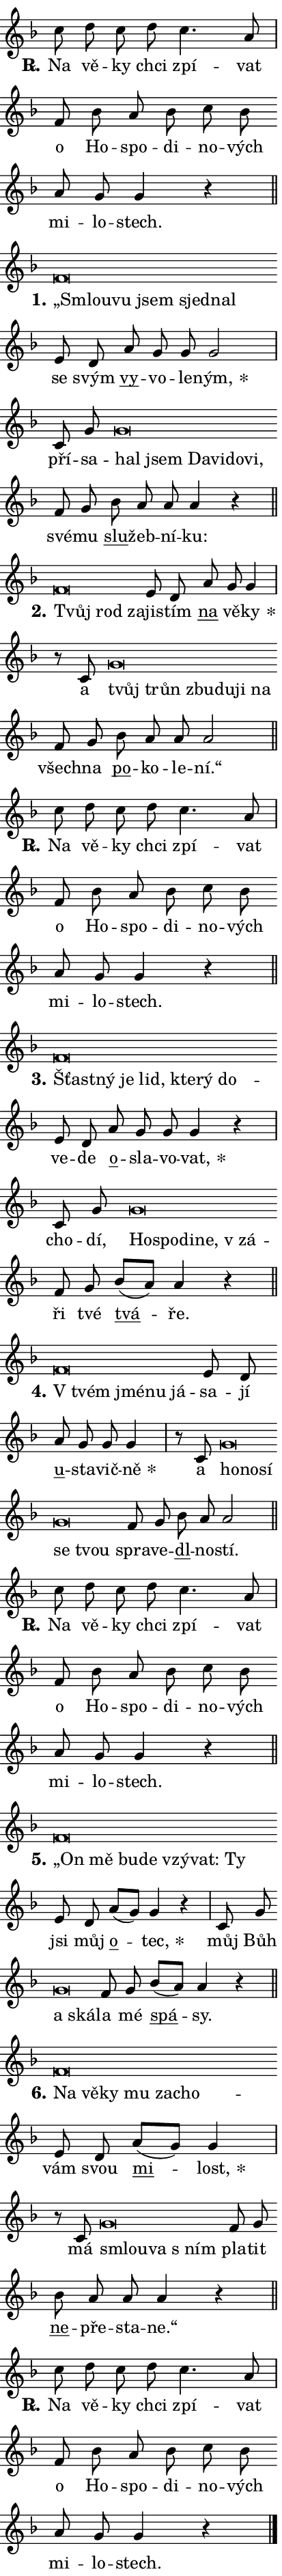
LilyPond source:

\version "2.24.0"
\header { tagline = "" }
\paper {
  indent = 0\cm
  top-margin = 0\cm
  right-margin = 0.13\cm % to fit lyric hyphens
  bottom-margin = 0\cm
  left-margin = 0\cm
  paper-width = 7\cm
  page-breaking = #ly:one-page-breaking
  system-system-spacing.basic-distance = #11
  score-system-spacing.basic-distance = #11
  ragged-last = ##f
}


%% Author: Thomas Morley
%% https://lists.gnu.org/archive/html/lilypond-user/2020-05/msg00002.html
#(define (line-position grob)
"Returns position of @var[grob} in current system:
   @code{'start}, if at first time-step
   @code{'end}, if at last time-step
   @code{'middle} otherwise
"
  (let* ((col (ly:item-get-column grob))
         (ln (ly:grob-object col 'left-neighbor))
         (rn (ly:grob-object col 'right-neighbor))
         (col-to-check-left (if (ly:grob? ln) ln col))
         (col-to-check-right (if (ly:grob? rn) rn col))
         (break-dir-left
           (and
             (ly:grob-property col-to-check-left 'non-musical #f)
             (ly:item-break-dir col-to-check-left)))
         (break-dir-right
           (and
             (ly:grob-property col-to-check-right 'non-musical #f)
             (ly:item-break-dir col-to-check-right))))
        (cond ((eqv? 1 break-dir-left) 'start)
              ((eqv? -1 break-dir-right) 'end)
              (else 'middle))))

#(define (tranparent-at-line-position vctor)
  (lambda (grob)
  "Relying on @code{line-position} select the relevant enry from @var{vctor}.
Used to determine transparency,"
    (case (line-position grob)
      ((end) (not (vector-ref vctor 0)))
      ((middle) (not (vector-ref vctor 1)))
      ((start) (not (vector-ref vctor 2))))))

noteHeadBreakVisibility =
#(define-music-function (break-visibility)(vector?)
"Makes @code{NoteHead}s transparent relying on @var{break-visibility}"
#{
  \override NoteHead.transparent =
    #(tranparent-at-line-position break-visibility)
#})

#(define delete-ledgers-for-transparent-note-heads
  (lambda (grob)
    "Reads whether a @code{NoteHead} is transparent.
If so this @code{NoteHead} is removed from @code{'note-heads} from
@var{grob}, which is supposed to be @code{LedgerLineSpanner}.
As a result ledgers are not printed for this @code{NoteHead}"
    (let* ((nhds-array (ly:grob-object grob 'note-heads))
           (nhds-list
             (if (ly:grob-array? nhds-array)
                 (ly:grob-array->list nhds-array)
                 '()))
           ;; Relies on the transparent-property being done before
           ;; Staff.LedgerLineSpanner.after-line-breaking is executed.
           ;; This is fragile ...
           (to-keep
             (remove
               (lambda (nhd)
                 (ly:grob-property nhd 'transparent #f))
               nhds-list)))
      ;; TODO find a better method to iterate over grob-arrays, similiar
      ;; to filter/remove etc for lists
      ;; For now rebuilt from scratch
      (set! (ly:grob-object grob 'note-heads)  '())
      (for-each
        (lambda (nhd)
          (ly:pointer-group-interface::add-grob grob 'note-heads nhd))
        to-keep))))

squashNotes = {
  \override NoteHead.X-extent = #'(-0.2 . 0.2)
  \override NoteHead.Y-extent = #'(-0.75 . 0)
  \override NoteHead.stencil =
    #(lambda (grob)
       (let ((pos (ly:grob-property grob 'staff-position)))
         (begin
           (if (< pos -7) (display "ERROR: Lower brevis then expected\n") (display ""))
           (if (<= pos -6) ly:text-interface::print ly:note-head::print))))
}
unSquashNotes = {
  \revert NoteHead.X-extent
  \revert NoteHead.Y-extent
  \revert NoteHead.stencil
}

hideNotes = \noteHeadBreakVisibility #begin-of-line-visible
unHideNotes = \noteHeadBreakVisibility #all-visible

% work-around for resetting accidentals
% https://lilypond.org/doc/v2.23/Documentation/notation/displaying-rhythms#unmetered-music
cadenzaMeasure = {
  \cadenzaOff
  \partial 1024 s1024
  \cadenzaOn
}

#(define-markup-command (accent layout props text) (markup?)
  "Underline accented syllable"
  (interpret-markup layout props
    #{\markup \override #'(offset . 4.3) \underline { #text }#}))

responsum = \markup \concat {
  "R" \hspace #-1.05 \path #0.1 #'((moveto 0 0.07) (lineto 0.9 0.8)) \hspace #0.05 "."
}

spaceSize = #0.6828661417322834 % exact space size for TeX Gyre Schola

\layout {
  \context {
    \Staff
    \remove "Time_signature_engraver"
    \override LedgerLineSpanner.after-line-breaking = #delete-ledgers-for-transparent-note-heads
  }
  \context {
    \Lyrics {
      \override LyricSpace.minimum-distance = \spaceSize
      \override LyricText.font-name = #"TeX Gyre Schola"
      \override LyricText.font-size = 1
      \override StanzaNumber.font-name = #"TeX Gyre Schola Bold"
      \override StanzaNumber.font-size = 1
    }
  }
  \context {
    \Score 
    \override NoteHead.text =
      #(lambda (grob) 
        (let ((pos (ly:grob-property grob 'staff-position)))
          #{\markup {
            \combine
              \halign #-0.55 \raise #(if (= pos -6) 0 0.5) \override #'(thickness . 2) \draw-line #'(3.2 . 0)
              \musicglyph "noteheads.sM1"
          }#}))
  }
}

% magnetic-lyrics.ily
%
%   written by
%     Jean Abou Samra <jean@abou-samra.fr>
%     Werner Lemberg <wl@gnu.org>
%
%   adapted by
%     Jiri Hon <jiri.hon@gmail.com>
%
% Version 2022-Apr-15

% https://www.mail-archive.com/lilypond-user@gnu.org/msg149350.html

#(define (Left_hyphen_pointer_engraver context)
   "Collect syllable-hyphen-syllable occurrences in lyrics and store
them in properties.  This engraver only looks to the left.  For
example, if the lyrics input is @code{foo -- bar}, it does the
following.

@itemize @bullet
@item
Set the @code{text} property of the @code{LyricHyphen} grob between
@q{foo} and @q{bar} to @code{foo}.

@item
Set the @code{left-hyphen} property of the @code{LyricText} grob with
text @q{foo} to the @code{LyricHyphen} grob between @q{foo} and
@q{bar}.
@end itemize

Use this auxiliary engraver in combination with the
@code{lyric-@/text::@/apply-@/magnetic-@/offset!} hook."
   (let ((hyphen #f)
         (text #f))
     (make-engraver
      (acknowledgers
       ((lyric-syllable-interface engraver grob source-engraver)
        (set! text grob)))
      (end-acknowledgers
       ((lyric-hyphen-interface engraver grob source-engraver)
        ;(when (not (grob::has-interface grob 'lyric-space-interface))
          (set! hyphen grob)));)
      ((stop-translation-timestep engraver)
       (when (and text hyphen)
         (ly:grob-set-object! text 'left-hyphen hyphen))
       (set! text #f)
       (set! hyphen #f)))))

#(define (lyric-text::apply-magnetic-offset! grob)
   "If the space between two syllables is less than the value in
property @code{LyricText@/.details@/.squash-threshold}, move the right
syllable to the left so that it gets concatenated with the left
syllable.

Use this function as a hook for
@code{LyricText@/.after-@/line-@/breaking} if the
@code{Left_@/hyphen_@/pointer_@/engraver} is active."
   (let ((hyphen (ly:grob-object grob 'left-hyphen #f)))
     (when hyphen
       (let ((left-text (ly:spanner-bound hyphen LEFT)))
         (when (grob::has-interface left-text 'lyric-syllable-interface)
           (let* ((common (ly:grob-common-refpoint grob left-text X))
                  (this-x-ext (ly:grob-extent grob common X))
                  (left-x-ext
                   (begin
                     ;; Trigger magnetism for left-text.
                     (ly:grob-property left-text 'after-line-breaking)
                     (ly:grob-extent left-text common X)))
                  ;; `delta` is the gap width between two syllables.
                  (delta (- (interval-start this-x-ext)
                            (interval-end left-x-ext)))
                  (details (ly:grob-property grob 'details))
                  (threshold (assoc-get 'squash-threshold details 0.2)))
             (when (< delta threshold)
               (let* (;; We have to manipulate the input text so that
                      ;; ligatures crossing syllable boundaries are not
                      ;; disabled.  For languages based on the Latin
                      ;; script this is essentially a beautification.
                      ;; However, for non-Western scripts it can be a
                      ;; necessity.
                      (lt (ly:grob-property left-text 'text))
                      (rt (ly:grob-property grob 'text))
                      (is-space (grob::has-interface hyphen 'lyric-space-interface))
                      (space (if is-space " " ""))
                      (extra-delta (if is-space spaceSize 0))
                      ;; Append new syllable.
                      (ltrt-space (if (and (string? lt) (string? rt))
                                (string-append lt space rt)
                                (make-concat-markup (list lt space rt))))
                      ;; Right-align `ltrt` to the right side.
                      (ltrt-space-markup (grob-interpret-markup
                               grob
                               (make-translate-markup
                                (cons (interval-length this-x-ext) 0)
                                (make-right-align-markup ltrt-space)))))
                 (begin
                   ;; Don't print `left-text`.
                   (ly:grob-set-property! left-text 'stencil #f)
                   ;; Set text and stencil (which holds all collected
                   ;; syllables so far) and shift it to the left.
                   (ly:grob-set-property! grob 'text ltrt-space)
                   (ly:grob-set-property! grob 'stencil ltrt-space-markup)
                   (ly:grob-translate-axis! grob (- (- delta extra-delta)) X))))))))))


#(define (lyric-hyphen::displace-bounds-first grob)
   ;; Make very sure this callback isn't triggered too early.
   (let ((left (ly:spanner-bound grob LEFT))
         (right (ly:spanner-bound grob RIGHT)))
     (ly:grob-property left 'after-line-breaking)
     (ly:grob-property right 'after-line-breaking)
     (ly:lyric-hyphen::print grob)))

squashThreshold = #0.4

\layout {
  \context {
    \Lyrics
    \consists #Left_hyphen_pointer_engraver
    \override LyricText.after-line-breaking =
      #lyric-text::apply-magnetic-offset!
    \override LyricHyphen.stencil = #lyric-hyphen::displace-bounds-first
    \override LyricText.details.squash-threshold = \squashThreshold
    \override LyricHyphen.minimum-distance = 0
    \override LyricHyphen.minimum-length = \squashThreshold
  }
}

squashText = \override LyricText.details.squash-threshold = 9999
unSquashText = \override LyricText.details.squash-threshold = \squashThreshold

leftText = \override LyricText.self-alignment-X = #LEFT
unLeftText = \revert LyricText.self-alignment-X

starOffset = #(lambda (grob) 
                (let ((x_offset (ly:self-alignment-interface::aligned-on-x-parent grob)))
                  (if (= x_offset 0) 0 (+ x_offset 1.2))))

star = #(define-music-function (syllable)(string?)
"Append star separator at the end of a syllable"
#{
  \once \override LyricText.X-offset = #starOffset
  \lyricmode { \markup {
    #syllable
    \override #'((font-name . "TeX Gyre Schola Bold")) \hspace #0.2 \lower #0.65 \larger "*"
  } }
#})

starAccent = #(define-music-function (syllable)(string?)
"Append star separator at the end of a syllable and make accent"
#{
  \once \override LyricText.X-offset = #starOffset
  \lyricmode { \markup {
    \accent #syllable
    \override #'((font-name . "TeX Gyre Schola Bold")) \hspace #0.2 \lower #0.65 \larger "*"
  } }
#})

breath = #(define-music-function (syllable)(string?)
"Append breathing indicator at the end of a syllable"
#{
  \lyricmode { \markup { #syllable "+" } }
#})

optionalBreath = #(define-music-function (syllable)(string?)
"Append optional breathing indicator at the end of a syllable"
#{
  \lyricmode { \markup { #syllable "(+)" } }
#})


\score {
    <<
        \new Voice = "melody" { \cadenzaOn \key f \major \relative { c''8 d c d c4. a8 \cadenzaMeasure \bar "|" f bes a bes \bar "" c bes \bar "" a g g4 r \cadenzaMeasure \bar "||" \break } }
        \new Lyrics \lyricsto "melody" { \lyricmode { \set stanza = \responsum
Na vě -- ky chci zpí -- vat o Ho -- spo -- di -- no -- vých mi -- lo -- stech. } }
    >>
    \layout {}
}

\score {
    <<
        \new Voice = "melody" { \cadenzaOn \key f \major \relative { \squashNotes f'\breve*1/16 \hideNotes \breve*1/16 \bar "" \breve*1/16 \bar "" \breve*1/16 \breve*1/16 \bar "" \unHideNotes \unSquashNotes e8 d \bar "" a' g g g2 \cadenzaMeasure \bar "|" c,8 g' \bar "" \squashNotes g\breve*1/16 \hideNotes \breve*1/16 \bar "" \breve*1/16 \bar "" \breve*1/16 \bar "" \breve*1/16 \breve*1/16 \bar "" \unHideNotes \unSquashNotes f8 g \bar "" bes a a a4 r \cadenzaMeasure \bar "||" \break } }
        \new Lyrics \lyricsto "melody" { \lyricmode { \set stanza = "1."
\leftText „Smlou -- \squashText vu jsem sjed -- nal \unLeftText \unSquashText se svým \markup \accent vy -- vo -- le -- \star ným, pří -- sa -- \leftText hal \squashText jsem Da -- vi -- do -- vi, \unLeftText \unSquashText své -- mu \markup \accent slu -- žeb -- ní -- ku: } }
    >>
    \layout {}
}

\score {
    <<
        \new Voice = "melody" { \cadenzaOn \key f \major \relative { \squashNotes f'\breve*1/16 \hideNotes \breve*1/16 \breve*1/16 \bar "" \unHideNotes \unSquashNotes e8 d \bar "" a' g g4 \cadenzaMeasure \bar "|" r8 c,8 \squashNotes g'\breve*1/16 \hideNotes \breve*1/16 \bar "" \breve*1/16 \bar "" \breve*1/16 \bar "" \breve*1/16 \breve*1/16 \bar "" \unHideNotes \unSquashNotes f8 g \bar "" bes a a a2 \cadenzaMeasure \bar "||" \break } }
        \new Lyrics \lyricsto "melody" { \lyricmode { \set stanza = "2."
\leftText Tvůj \squashText rod za -- \unLeftText \unSquashText ji -- stím \markup \accent na vě -- \star ky a \leftText tvůj \squashText trůn zbu -- du -- ji na \unLeftText \unSquashText všech -- na \markup \accent po -- ko -- le -- ní.“ } }
    >>
    \layout {}
}

\score {
    <<
        \new Voice = "melody" { \cadenzaOn \key f \major \relative { c''8 d c d c4. a8 \cadenzaMeasure \bar "|" f bes a bes \bar "" c bes \bar "" a g g4 r \cadenzaMeasure \bar "||" \break } }
        \new Lyrics \lyricsto "melody" { \lyricmode { \set stanza = \responsum
Na vě -- ky chci zpí -- vat o Ho -- spo -- di -- no -- vých mi -- lo -- stech. } }
    >>
    \layout {}
}

\score {
    <<
        \new Voice = "melody" { \cadenzaOn \key f \major \relative { \squashNotes f'\breve*1/16 \hideNotes \breve*1/16 \bar "" \breve*1/16 \bar "" \breve*1/16 \bar "" \breve*1/16 \bar "" \breve*1/16 \breve*1/16 \bar "" \unHideNotes \unSquashNotes e8 d \bar "" a' g g g4 r \cadenzaMeasure \bar "|" c,8 g' \bar "" \squashNotes g\breve*1/16 \hideNotes \breve*1/16 \bar "" \breve*1/16 \bar "" \breve*1/16 \breve*1/16 \bar "" \unHideNotes \unSquashNotes f8 g \bar "" bes[( a)] a4 r \cadenzaMeasure \bar "||" \break } }
        \new Lyrics \lyricsto "melody" { \lyricmode { \set stanza = "3."
\leftText Šťast -- \squashText ný je lid, kte -- rý do -- \unLeftText \unSquashText ve -- de \markup \accent o -- sla -- vo -- \star vat, cho -- dí, \leftText Ho -- \squashText spo -- di -- ne, "v zá" -- \unLeftText \unSquashText ři tvé \markup \accent tvá -- ře. } }
    >>
    \layout {}
}

\score {
    <<
        \new Voice = "melody" { \cadenzaOn \key f \major \relative { \squashNotes f'\breve*1/16 \hideNotes \breve*1/16 \bar "" \breve*1/16 \breve*1/16 \bar "" \unHideNotes \unSquashNotes e8 d \bar "" a' g g g4 \cadenzaMeasure \bar "|" r8 c,8 \squashNotes g'\breve*1/16 \hideNotes \breve*1/16 \bar "" \breve*1/16 \bar "" \breve*1/16 \breve*1/16 \bar "" \unHideNotes \unSquashNotes f8 g \bar "" bes a a2 \cadenzaMeasure \bar "||" \break } }
        \new Lyrics \lyricsto "melody" { \lyricmode { \set stanza = "4."
\leftText "V tvém" \squashText jmé -- nu já -- \unLeftText \unSquashText sa -- jí \markup \accent u -- sta -- vič -- \star ně a \leftText ho -- \squashText no -- sí se tvou \unLeftText \unSquashText spra -- ve -- \markup \accent dl -- no -- stí. } }
    >>
    \layout {}
}

\score {
    <<
        \new Voice = "melody" { \cadenzaOn \key f \major \relative { c''8 d c d c4. a8 \cadenzaMeasure \bar "|" f bes a bes \bar "" c bes \bar "" a g g4 r \cadenzaMeasure \bar "||" \break } }
        \new Lyrics \lyricsto "melody" { \lyricmode { \set stanza = \responsum
Na vě -- ky chci zpí -- vat o Ho -- spo -- di -- no -- vých mi -- lo -- stech. } }
    >>
    \layout {}
}

\score {
    <<
        \new Voice = "melody" { \cadenzaOn \key f \major \relative { \squashNotes f'\breve*1/16 \hideNotes \breve*1/16 \bar "" \breve*1/16 \bar "" \breve*1/16 \bar "" \breve*1/16 \bar "" \breve*1/16 \breve*1/16 \bar "" \unHideNotes \unSquashNotes e8 d \bar "" a'[( g)] g4 r \cadenzaMeasure \bar "|" c,8 g' \bar "" \squashNotes g\breve*1/16 \hideNotes \breve*1/16 \bar "" \unHideNotes \unSquashNotes f8 g \bar "" bes[( a)] a4 r \cadenzaMeasure \bar "||" \break } }
        \new Lyrics \lyricsto "melody" { \lyricmode { \set stanza = "5."
\leftText „On \squashText mě bu -- de vzý -- vat: Ty \unLeftText \unSquashText jsi můj \markup \accent o -- \star tec, můj Bůh \leftText a \squashText ská -- \unLeftText \unSquashText la mé \markup \accent spá -- sy. } }
    >>
    \layout {}
}

\score {
    <<
        \new Voice = "melody" { \cadenzaOn \key f \major \relative { \squashNotes f'\breve*1/16 \hideNotes \breve*1/16 \bar "" \breve*1/16 \bar "" \breve*1/16 \bar "" \breve*1/16 \breve*1/16 \bar "" \unHideNotes \unSquashNotes e8 d \bar "" a'[( g)] g4 \cadenzaMeasure \bar "|" r8 c,8 \squashNotes g'\breve*1/16 \hideNotes \breve*1/16 \breve*1/16 \bar "" \unHideNotes \unSquashNotes f8 g \bar "" bes a a a4 r \cadenzaMeasure \bar "||" \break } }
        \new Lyrics \lyricsto "melody" { \lyricmode { \set stanza = "6."
\leftText Na \squashText vě -- ky mu za -- cho -- \unLeftText \unSquashText vám svou \markup \accent mi -- \star lost, má \leftText smlou -- \squashText va "s ním" \unLeftText \unSquashText pla -- tit \markup \accent ne -- pře -- sta -- ne.“ } }
    >>
    \layout {}
}

\score {
    <<
        \new Voice = "melody" { \cadenzaOn \key f \major \relative { c''8 d c d c4. a8 \cadenzaMeasure \bar "|" f bes a bes \bar "" c bes \bar "" a g g4 r \cadenzaMeasure \bar "||" \break } \bar "|." }
        \new Lyrics \lyricsto "melody" { \lyricmode { \set stanza = \responsum
Na vě -- ky chci zpí -- vat o Ho -- spo -- di -- no -- vých mi -- lo -- stech. } }
    >>
    \layout {}
}
